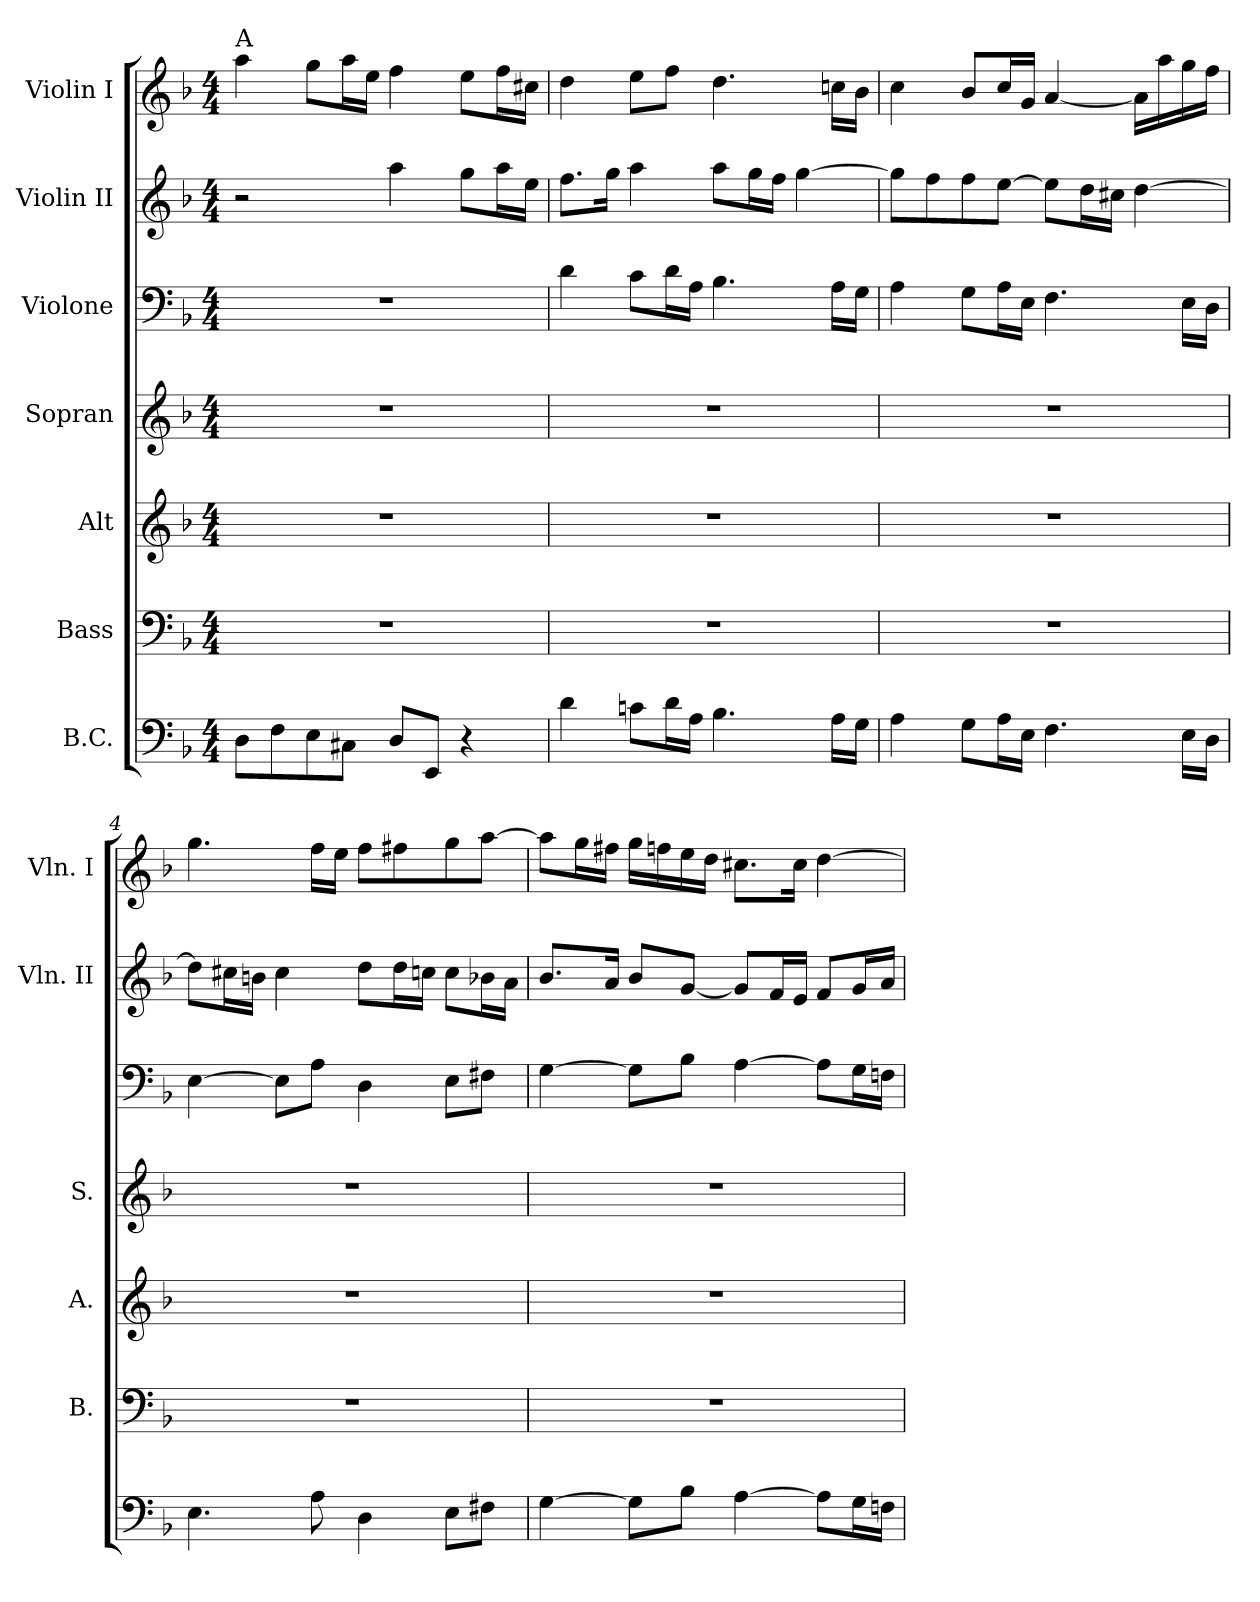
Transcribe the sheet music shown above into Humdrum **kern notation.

**kern	**kern	**kern	**kern	**kern	**kern	**kern
*part7	*part6	*part5	*part4	*part3	*part2	*part1
*staff7	*staff6	*staff5	*staff4	*staff3	*staff2	*staff1
*I"B.C.	*I"Bass	*I"Alt	*I"Sopran	*I"Violone	*I"Violin II	*I"Violin I
*	*I'B.	*I'A.	*I'S.	*	*I'Vln. II	*I'Vln. I
!!LO:PB:g=z
*clefF4	*clefF4	*clefG2	*clefG2	*clefF4	*clefG2	*clefG2
*k[b-]	*k[b-]	*k[b-]	*k[b-]	*k[b-]	*k[b-]	*k[b-]
*F:	*F:	*F:	*F:	*F:	*F:	*F:
*M4/4	*M4/4	*M4/4	*M4/4	*M4/4	*M4/4	*M4/4
*MM80	*MM80	*MM80	*MM80	*MM80	*MM80	*MM80
=1	=1	=1	=1	=1	=1	=1
!	!	!	!	!	!	!LO:TX:a:t=A
8Di\L	1r	1r	1r	1r	2r	4aai\
8Fi\	.	.	.	.	.	.
8Ei\	.	.	.	.	.	8ggi\L
8C#Xi\J	.	.	.	.	.	16aai\L
.	.	.	.	.	.	16eei\JJ
8Di/L	.	.	.	.	4aai\	4ffi\
8EEi/J	.	.	.	.	.	.
4r	.	.	.	.	8ggi\L	8eei\L
.	.	.	.	.	16aai\L	16ffi\L
.	.	.	.	.	16eei\JJ	16cc#Xi\JJ
=2	=2	=2	=2	=2	=2	=2
4di\	1r	1r	1r	4di\	8.ffi\L	4ddi\
.	.	.	.	.	16ggi\Jk	.
8cni\L	.	.	.	8ci\L	4aai\	8eei\L
16di\L	.	.	.	16di\L	.	8ffi\J
16Ai\JJ	.	.	.	16Ai\JJ	.	.
4.B-i\	.	.	.	4.B-i\	8aai\L	4.ddi\
.	.	.	.	.	16ggi\L	.
.	.	.	.	.	16ffi\JJ	.
.	.	.	.	.	[4ggi\	.
16Ai\LL	.	.	.	16Ai\LL	.	16ccni\LL
16Gi\JJ	.	.	.	16Gi\JJ	.	16b-i\JJ
=3	=3	=3	=3	=3	=3	=3
4Ai\	1r	1r	1r	4Ai\	8ggi\L]	4cci\
.	.	.	.	.	8ffi\	.
8Gi\L	.	.	.	8Gi\L	8ffi\	8b-i/L
16Ai\L	.	.	.	16Ai\L	[8eei\J	16cci/L
16Ei\JJ	.	.	.	16Ei\JJ	.	16gi/JJ
4.Fi\	.	.	.	4.Fi\	8eei\L]	[4ai/
.	.	.	.	.	16ddi\L	.
.	.	.	.	.	16cc#Xi\JJ	.
.	.	.	.	.	[4ddi\	16ai\LL]
.	.	.	.	.	.	16aai\
16Ei\LL	.	.	.	16Ei\LL	.	16ggi\
16Di\JJ	.	.	.	16Di\JJ	.	16ffi\JJ
=4	=4	=4	=4	=4	=4	=4
4.Ei\	1r	1r	1r	[4Ei\	8ddi\L]	4.ggi\
.	.	.	.	.	16cc#Xi\L	.
.	.	.	.	.	16bni\JJ	.
.	.	.	.	8Ei\L]	4cc#i\	.
8Ai\	.	.	.	8Ai\J	.	16ffi\LL
.	.	.	.	.	.	16eei\JJ
4Di\	.	.	.	4Di\	8ddi\L	8ffi\L
.	.	.	.	.	16ddi\L	8ff#Xi\
.	.	.	.	.	16ccni\JJ	.
8Ei\L	.	.	.	8Ei\L	8cci\L	8ggi\
8F#Xi\J	.	.	.	8F#Xi\J	16b-Xi\L	[8aai\J
.	.	.	.	.	16ai\JJ	.
!!LO:LB:g=z
=5	=5	=5	=5	=5	=5	=5
[4Gi\	1r	1r	1r	[4Gi\	8.b-i/L	8aai\L]
.	.	.	.	.	.	16ggi\L
.	.	.	.	.	16ai/Jk	16ff#Xi\JJ
8Gi\L]	.	.	.	8Gi\L]	8b-i/L	16ggi\LL
.	.	.	.	.	.	16ffni\
8B-i\J	.	.	.	8B-i\J	[8gi/J	16eei\
.	.	.	.	.	.	16ddi\JJ
[4Ai\	.	.	.	[4Ai\	8gi/L]	8.cc#Xi\L
.	.	.	.	.	16fi/L	.
.	.	.	.	.	16ei/JJ	16cc#i\Jk
8Ai\L]	.	.	.	8Ai\L]	8fi/L	[4ddi\
16Gi\L	.	.	.	16Gi\L	16gi/L	.
16Fni\JJ	.	.	.	16Fni\JJ	16ai/JJ	.
=	=	=	=	=	=	=
*-	*-	*-	*-	*-	*-	*-
